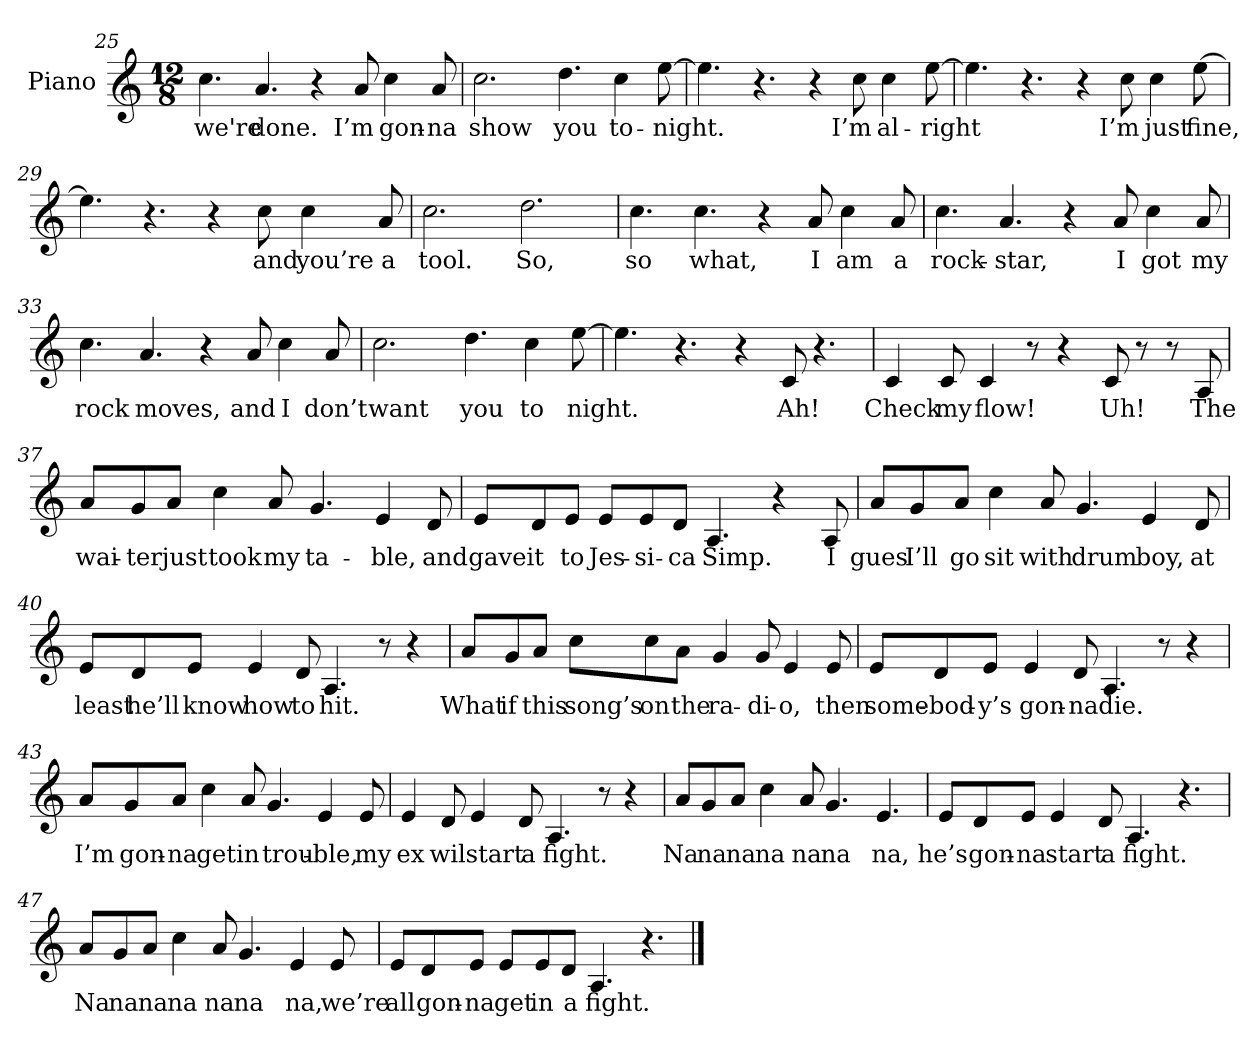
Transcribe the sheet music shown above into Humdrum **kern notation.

**kern	**text
*part1	*part1
*staff1	*staff1
*I"Piano	*
*I'Pno	*
*clefG2	*
*k[]	*
*M12/8	*
=25	=25
!	!LO:LY:b
4.cc\	we're
!	!LO:LY:b
4.a/	done.
4r	.
!	!LO:LY:b
8a/	I’m
!	!LO:LY:b
4cc\	gon-
!	!LO:LY:b
8a/	-na
=26	=26
!	!LO:LY:b
2.cc\	show
!	!LO:LY:b
4.dd\	you
!	!LO:LY:b
4cc\	to-
!	!LO:LY:b
[8ee\	-night.
=27	=27
4.ee\]	.
4.r	.
4r	.
!	!LO:LY:b
8cc\	I’m
!	!LO:LY:b
4cc\	al-
!	!LO:LY:b
[8ee\	-right
!!LO:LB:g=z
=28	=28
4.ee\]	.
4.r	.
4r	.
!	!LO:LY:b
8cc\	I’m
!	!LO:LY:b
4cc\	just
!	!LO:LY:b
[8ee\	fine,
=29	=29
4.ee\]	.
4.r	.
4r	.
!	!LO:LY:b
8cc\	and
!	!LO:LY:b
4cc\	you’re
!	!LO:LY:b
8a/	a
=30	=30
!	!LO:LY:b
2.cc\	tool.
!	!LO:LY:b
2.dd\	So,
=31	=31
!	!LO:LY:b
4.cc\	so
!	!LO:LY:b
4.cc\	what,
4r	.
!	!LO:LY:b
8a/	I
!	!LO:LY:b
4cc\	am
!	!LO:LY:b
8a/	a
!!LO:LB:g=z
=32	=32
!	!LO:LY:b
4.cc\	rock-
!	!LO:LY:b
4.a/	-star,
4r	.
!	!LO:LY:b
8a/	I
!	!LO:LY:b
4cc\	got
!	!LO:LY:b
8a/	my
=33	=33
!	!LO:LY:b
4.cc\	rock
!	!LO:LY:b
4.a/	moves,
4r	.
!	!LO:LY:b
8a/	and
!	!LO:LY:b
4cc\	I
!	!LO:LY:b
8a/	don’t
=34	=34
!	!LO:LY:b
2.cc\	want
!	!LO:LY:b
4.dd\	you
!	!LO:LY:b
4cc\	to
!	!LO:LY:b
[8ee\	night.
=35	=35
4.ee\]	.
4.r	.
4r	.
!	!LO:LY:b
8c/	Ah!
4.r	.
!!LO:LB:g=z
=36	=36
!	!LO:LY:b
4c/	Check
!	!LO:LY:b
8c/	my
!	!LO:LY:b
4c/	flow!
8r	.
4r	.
!	!LO:LY:b
8c/	Uh!
8r	.
8r	.
!	!LO:LY:b
8A/	The
=37	=37
!	!LO:LY:b
8a/L	wai-
!	!LO:LY:b
8g/	-ter
!	!LO:LY:b
8a/J	just
!	!LO:LY:b
4cc\	took
!	!LO:LY:b
8a/	my
!	!LO:LY:b
4.g/	ta-
!	!LO:LY:b
4e/	-ble,
!	!LO:LY:b
8d/	and
=38	=38
!	!LO:LY:b
8e/L	gave
!	!LO:LY:b
8d/	it
!	!LO:LY:b
8e/J	to
!	!LO:LY:b
8e/L	Jes-
!	!LO:LY:b
8e/	-si-
!	!LO:LY:b
8d/J	-ca
!	!LO:LY:b
4.A/	Simp.
4r	.
!	!LO:LY:b
8A/	I
!!LO:LB:g=z
=39	=39
!	!LO:LY:b
8a/L	gues
!	!LO:LY:b
8g/	I’ll
!	!LO:LY:b
8a/J	go
!	!LO:LY:b
4cc\	sit
!	!LO:LY:b
8a/	with
!	!LO:LY:b
4.g/	drum
!	!LO:LY:b
4e/	boy,
!	!LO:LY:b
8d/	at
=40	=40
!	!LO:LY:b
8e/L	least
!	!LO:LY:b
8d/	he’ll
!	!LO:LY:b
8e/J	know
!	!LO:LY:b
4e/	how
!	!LO:LY:b
8d/	to
!	!LO:LY:b
4.A/	hit.
8r	.
4r	.
!!LO:LB:g=z
=41	=41
!	!LO:LY:b
8a/L	What
!	!LO:LY:b
8g/	if
!	!LO:LY:b
8a/J	this
!	!LO:LY:b
8cc\L	song’s
!	!LO:LY:b
8cc\	on
!	!LO:LY:b
8a\J	the
!	!LO:LY:b
4g/	ra-
!	!LO:LY:b
8g/	-di-
!	!LO:LY:b
4e/	-o,
!	!LO:LY:b
8e/	then
=42	=42
!	!LO:LY:b
8e/L	some-
!	!LO:LY:b
8d/	-bod-
!	!LO:LY:b
8e/J	-y’s
!	!LO:LY:b
4e/	gon-
!	!LO:LY:b
8d/	-na
!	!LO:LY:b
4.A/	die.
8r	.
4r	.
=43	=43
!	!LO:LY:b
8a/L	I’m
!	!LO:LY:b
8g/	gon-
!	!LO:LY:b
8a/J	-na
!	!LO:LY:b
4cc\	get
!	!LO:LY:b
8a/	in
!	!LO:LY:b
4.g/	trou-
!	!LO:LY:b
4e/	-ble,
!	!LO:LY:b
8e/	my
!!LO:PB:g=z
=44	=44
!	!LO:LY:b
4e/	ex
!	!LO:LY:b
8d/	wil
!	!LO:LY:b
4e/	start
!	!LO:LY:b
8d/	a
!	!LO:LY:b
4.A/	fight.
8r	.
4r	.
=45	=45
!	!LO:LY:b
8a/L	Na
!	!LO:LY:b
8g/	na
!	!LO:LY:b
8a/J	na
!	!LO:LY:b
4cc\	na
!	!LO:LY:b
8a/	na
!	!LO:LY:b
4.g/	na
!	!LO:LY:b
4.e/	na,
=46	=46
!	!LO:LY:b
8e/L	he’s
!	!LO:LY:b
8d/	gon-
!	!LO:LY:b
8e/J	-na
!	!LO:LY:b
4e/	start
!	!LO:LY:b
8d/	a
!	!LO:LY:b
4.A/	fight.
4.r	.
!!LO:LB:g=z
=47	=47
!	!LO:LY:b
8a/L	Na
!	!LO:LY:b
8g/	na
!	!LO:LY:b
8a/J	na
!	!LO:LY:b
4cc\	na
!	!LO:LY:b
8a/	na
!	!LO:LY:b
4.g/	na
!	!LO:LY:b
4e/	-na,
!	!LO:LY:b
8e/	we’re
=48	=48
!	!LO:LY:b
8e/L	all
!	!LO:LY:b
8d/	gon-
!	!LO:LY:b
8e/J	-na
!	!LO:LY:b
8e/L	get
!	!LO:LY:b
8e/	in
!	!LO:LY:b
8d/J	a
!	!LO:LY:b
4.A/	fight.
4.r	.
==	==
*-	*-
